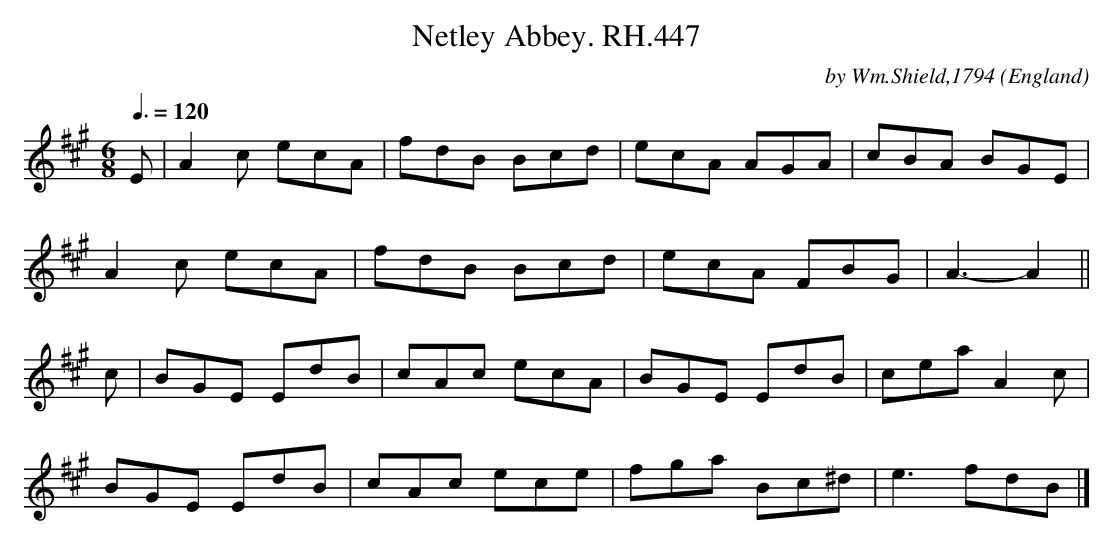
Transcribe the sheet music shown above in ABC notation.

X:1
T:Netley Abbey. RH.447
C:by Wm.Shield,1794
O:England
M:6/8
L:1/8
Q:3/8=120
K:A
E|A2c ecA|fdB Bcd|ecA AGA|cBA BGE|
A2c ecA|fdB Bcd|ecA FBG|A3- A2||
c|BGE EdB|cAc ecA|BGE EdB|cea A2c|
BGE EdB|cAc ece|fga Bc^d|e3 fdB|]
